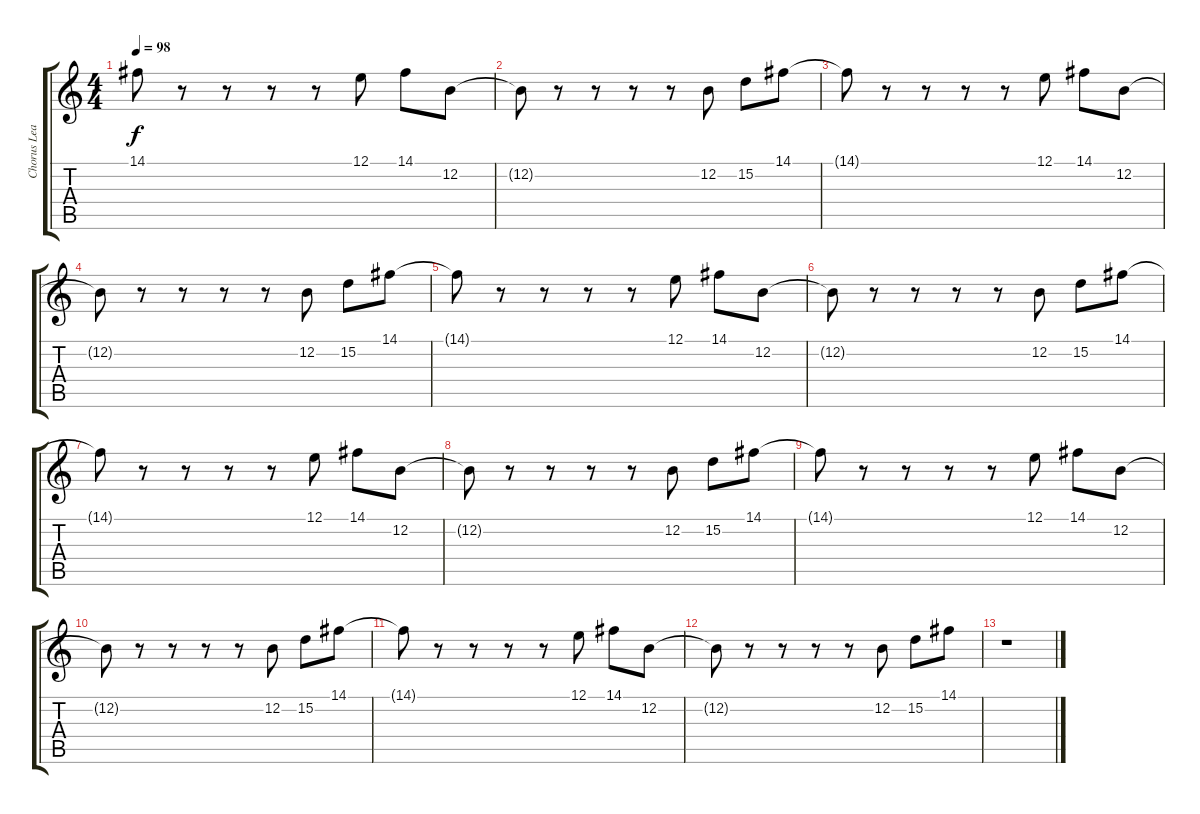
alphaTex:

\track ("Chorus Lead" "Chorus Lea") {instrument tremolostrings}
\staff {score tabs}
\tuning (E4 B3 G3 D3 A2 E2) {hide}
\ts (4 4)
\tempo 98
\clef g2
\ks c
14.1{t}.8{dy f} r.8 r.8 r.8 r.8 12.1.8 14.1.8 12.2.8 |
12.2{t}.8 r.8 r.8 r.8 r.8 12.2.8 15.2.8 14.1.8 |
14.1{t}.8 r.8 r.8 r.8 r.8 12.1.8 14.1.8 12.2.8 |
12.2{t}.8 r.8 r.8 r.8 r.8 12.2.8 15.2.8 14.1.8 |
14.1{t}.8 r.8 r.8 r.8 r.8 12.1.8 14.1.8 12.2.8 |
12.2{t}.8 r.8 r.8 r.8 r.8 12.2.8 15.2.8 14.1.8 |
14.1{t}.8 r.8 r.8 r.8 r.8 12.1.8 14.1.8 12.2.8 |
12.2{t}.8 r.8 r.8 r.8 r.8 12.2.8 15.2.8 14.1.8 |
14.1{t}.8 r.8 r.8 r.8 r.8 12.1.8 14.1.8 12.2.8 |
12.2{t}.8 r.8 r.8 r.8 r.8 12.2.8 15.2.8 14.1.8 |
14.1{t}.8 r.8 r.8 r.8 r.8 12.1.8 14.1.8 12.2.8 |
12.2{t}.8 r.8 r.8 r.8 r.8 12.2.8 15.2.8 14.1.8 |
r.1
